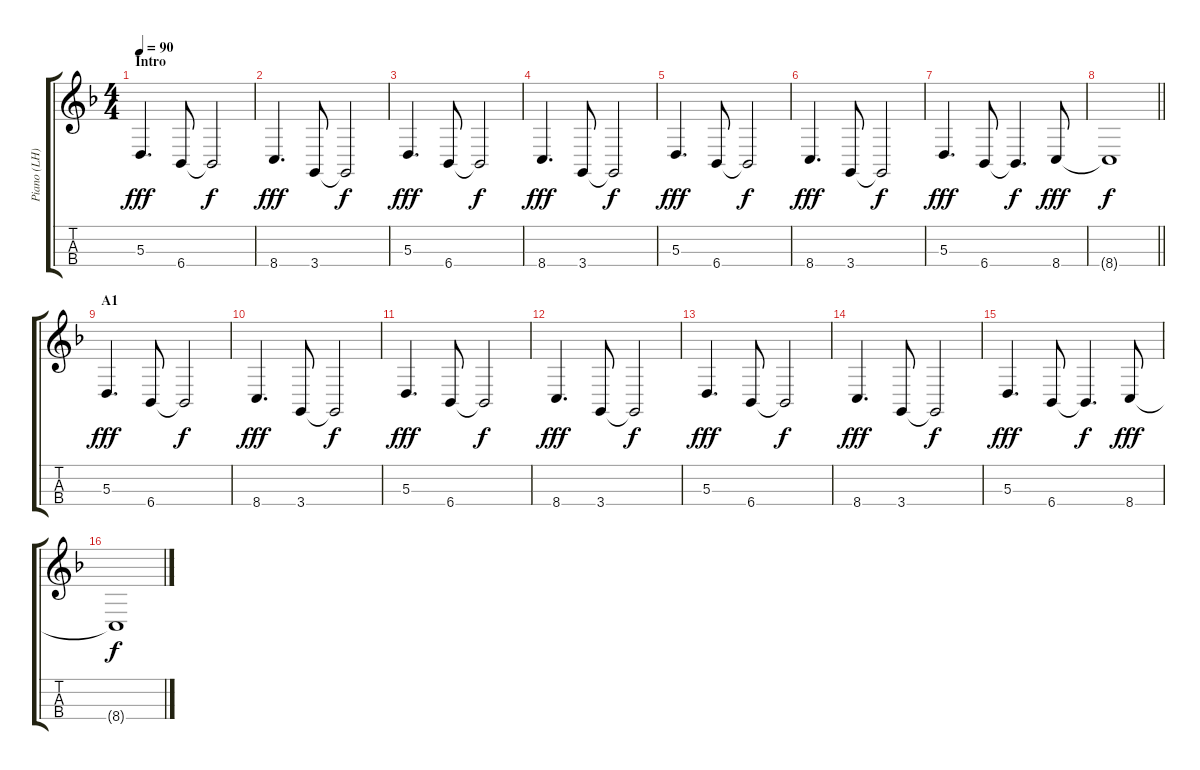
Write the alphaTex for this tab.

\track ("Piano (LH)" "Piano (LH)") {instrument brightacousticpiano}
\staff {score tabs}
\tuning (G3 D3 A2 E2) {hide}
\ts (4 4)
\section ("" "Intro")
\tempo 90
\clef g2
\ks f
5.3.4{d dy fff instrument brightacousticpiano} 6.4.8 6.4{t}.2{dy f} |
8.4.4{d dy fff} 3.4.8 3.4{t}.2{dy f} |
5.3.4{d dy fff} 6.4.8 6.4{t}.2{dy f} |
8.4.4{d dy fff} 3.4.8 3.4{t}.2{dy f} |
5.3.4{d dy fff} 6.4.8 6.4{t}.2{dy f} |
8.4.4{d dy fff} 3.4.8 3.4{t}.2{dy f} |
5.3.4{d dy fff} 6.4.8 6.4{t}.4{d dy f} 8.4.8{dy fff} |
\barLineRight lightlight
8.4{t}.1{dy f} |
\section ("" "A1")
5.3.4{d dy fff} 6.4.8 6.4{t}.2{dy f} |
8.4.4{d dy fff} 3.4.8 3.4{t}.2{dy f} |
5.3.4{d dy fff} 6.4.8 6.4{t}.2{dy f} |
8.4.4{d dy fff} 3.4.8 3.4{t}.2{dy f} |
5.3.4{d dy fff} 6.4.8 6.4{t}.2{dy f} |
8.4.4{d dy fff} 3.4.8 3.4{t}.2{dy f} |
5.3.4{d dy fff} 6.4.8 6.4{t}.4{d dy f} 8.4.8{dy fff} |
8.4{t}.1{dy f}
